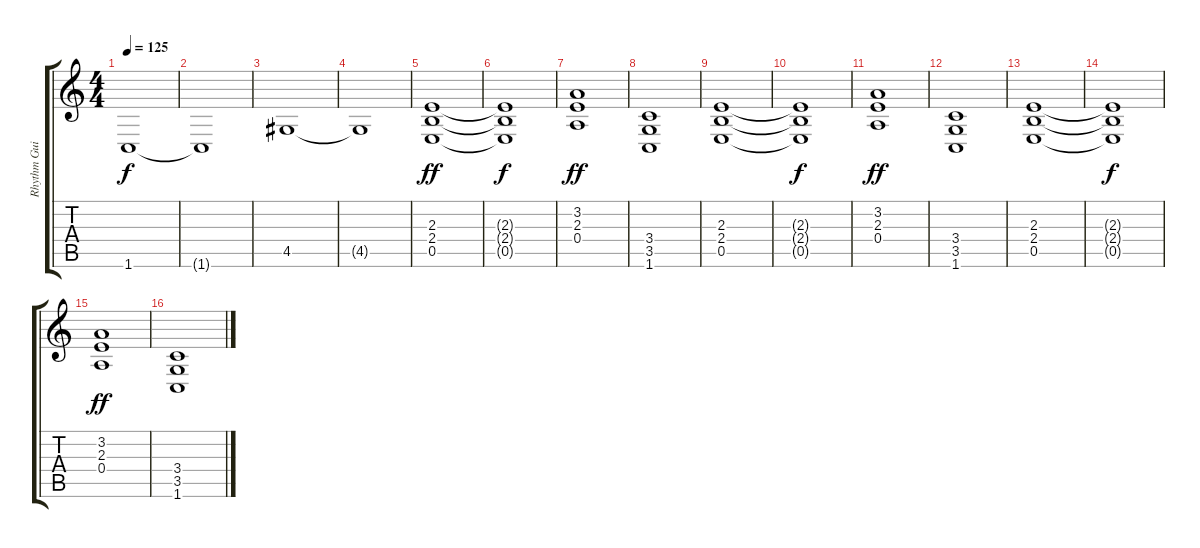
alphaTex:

\track ("Rhythm Guitar" "Rhythm Gui") {instrument distortionguitar}
\staff {score tabs}
\tuning (B3 Gb3 D3 A2 E2 B1) {hide}
\ts (4 4)
\tempo 125
\clef g2
\ks c
1.6.1{dy f} |
1.6{t}.1 |
4.5.1 |
4.5{t}.1 |
(2.3 2.4 0.5).1{dy ff} |
(2.3{t} 2.4{t} 0.5{t}).1{dy f} |
(3.2 2.3 0.4).1{dy ff} |
(3.4 3.5 1.6).1 |
(2.3 2.4 0.5).1 |
(2.3{t} 2.4{t} 0.5{t}).1{dy f} |
(3.2 2.3 0.4).1{dy ff} |
(3.4 3.5 1.6).1 |
(2.3 2.4 0.5).1 |
(2.3{t} 2.4{t} 0.5{t}).1{dy f} |
(3.2 2.3 0.4).1{dy ff} |
(3.4 3.5 1.6).1
